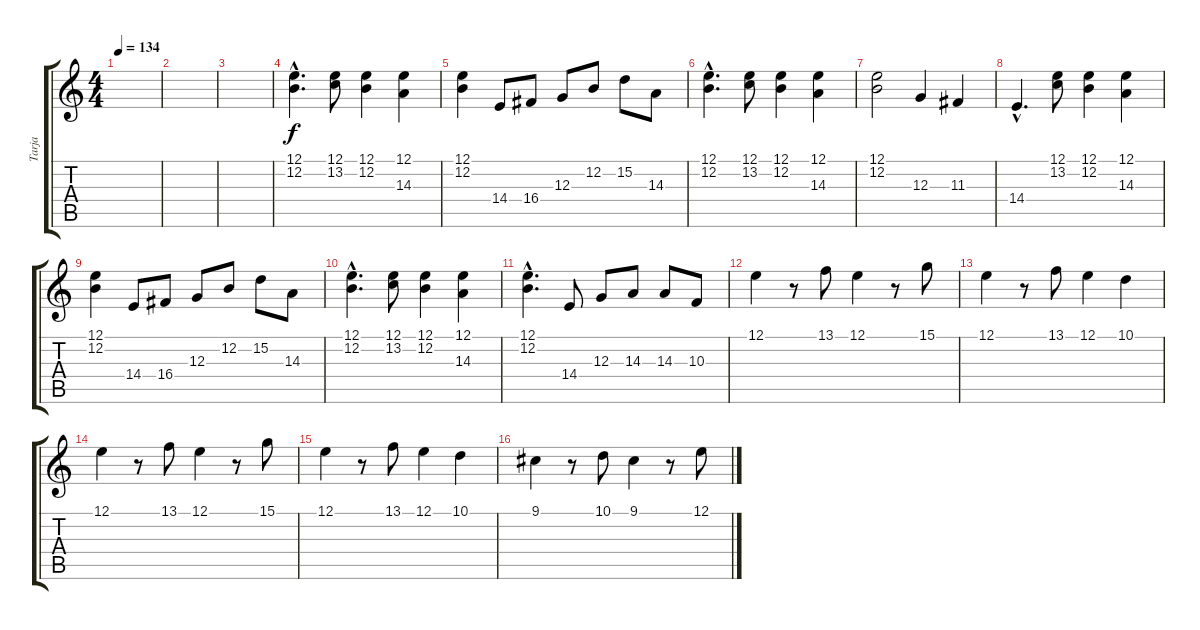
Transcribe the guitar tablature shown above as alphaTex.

\track ("Tarja" "Tarja") {instrument fx5brightness}
\staff {score tabs}
\tuning (E4 B3 G3 D3 A2 E2) {hide}
\ts (4 4)
\tempo 134
\clef g2
\ks c
|
|
|
(12.1{hac} 12.2{hac}).4{d} (12.1 13.2).8 (12.1 12.2).4 (12.1 14.3).4 |
(12.1 12.2).4 14.4.8 16.4.8 12.3.8 12.2.8 15.2.8 14.3.8 |
(12.1{hac} 12.2{hac}).4{d} (12.1 13.2).8 (12.1 12.2).4 (12.1 14.3).4 |
(12.1 12.2).2 12.3.4 11.3.4 |
14.4{hac}.4{d} (12.1 13.2).8 (12.1 12.2).4 (12.1 14.3).4 |
(12.1 12.2).4 14.4.8 16.4.8 12.3.8 12.2.8 15.2.8 14.3.8 |
(12.1{hac} 12.2{hac}).4{d} (12.1 13.2).8 (12.1 12.2).4 (12.1 14.3).4 |
(12.1{hac} 12.2{hac}).4{d} 14.4.8 12.3.8 14.3.8 14.3.8 10.3.8 |
12.1.4 r.8 13.1.8 12.1.4 r.8 15.1.8 |
12.1.4 r.8 13.1.8 12.1.4 10.1.4 |
12.1.4 r.8 13.1.8 12.1.4 r.8 15.1.8 |
12.1.4 r.8 13.1.8 12.1.4 10.1.4 |
9.1.4 r.8 10.1.8 9.1.4 r.8 12.1.8
